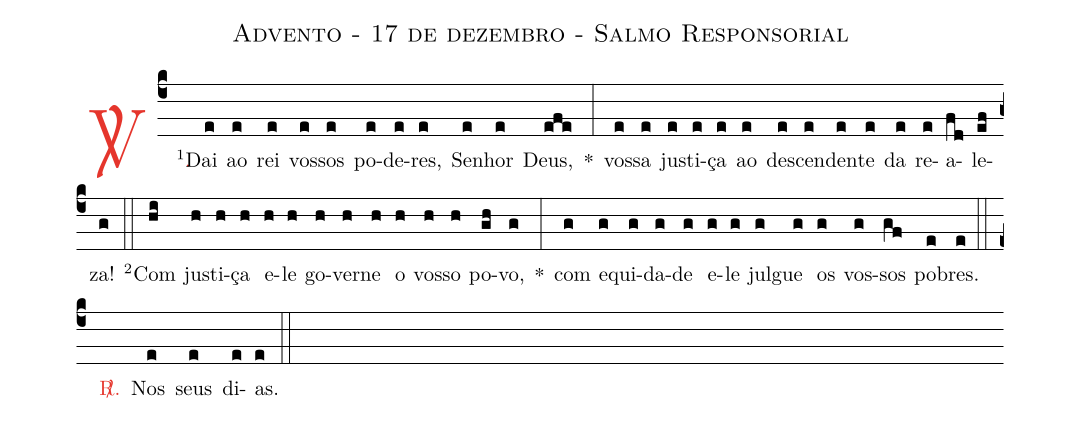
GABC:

name: Advento - 17 de dezembro - Salmo Responsorial;
%%
(c4)

<c><sp>V/</sp>.</c>() <v>\VSup{1}</v>Dai(e) ao(e) rei(e) vos(e)sos(e) po(e)de(e)res,(e) Se(e)nhor(e) Deus,(efe) *(:)
vos(e)sa(e) jus(e)ti(e)ça(e) ao(e) des(e)cen(e)den(e)te(e) da(e) re(e)a(fd)le(ef)za!(g)

(::)

<v>\VSup{2}</v>Com(hi) jus(h)ti(h)ça(h) e(h)le(h) go(h)ver(h)ne(h) o(h) vos(h)so(h) po(gh)vo,(g) *(:)
com(g) e(g)qui(g)da(g)de(g) e(g)le(g) jul(g)gue(g) os(g) vos(g)sos(gf) po(e)bres.(e)

(::)

<c><sp>R/</sp>.</c>() Nos(e) seus(e) di(e)as.(e)

(::)
